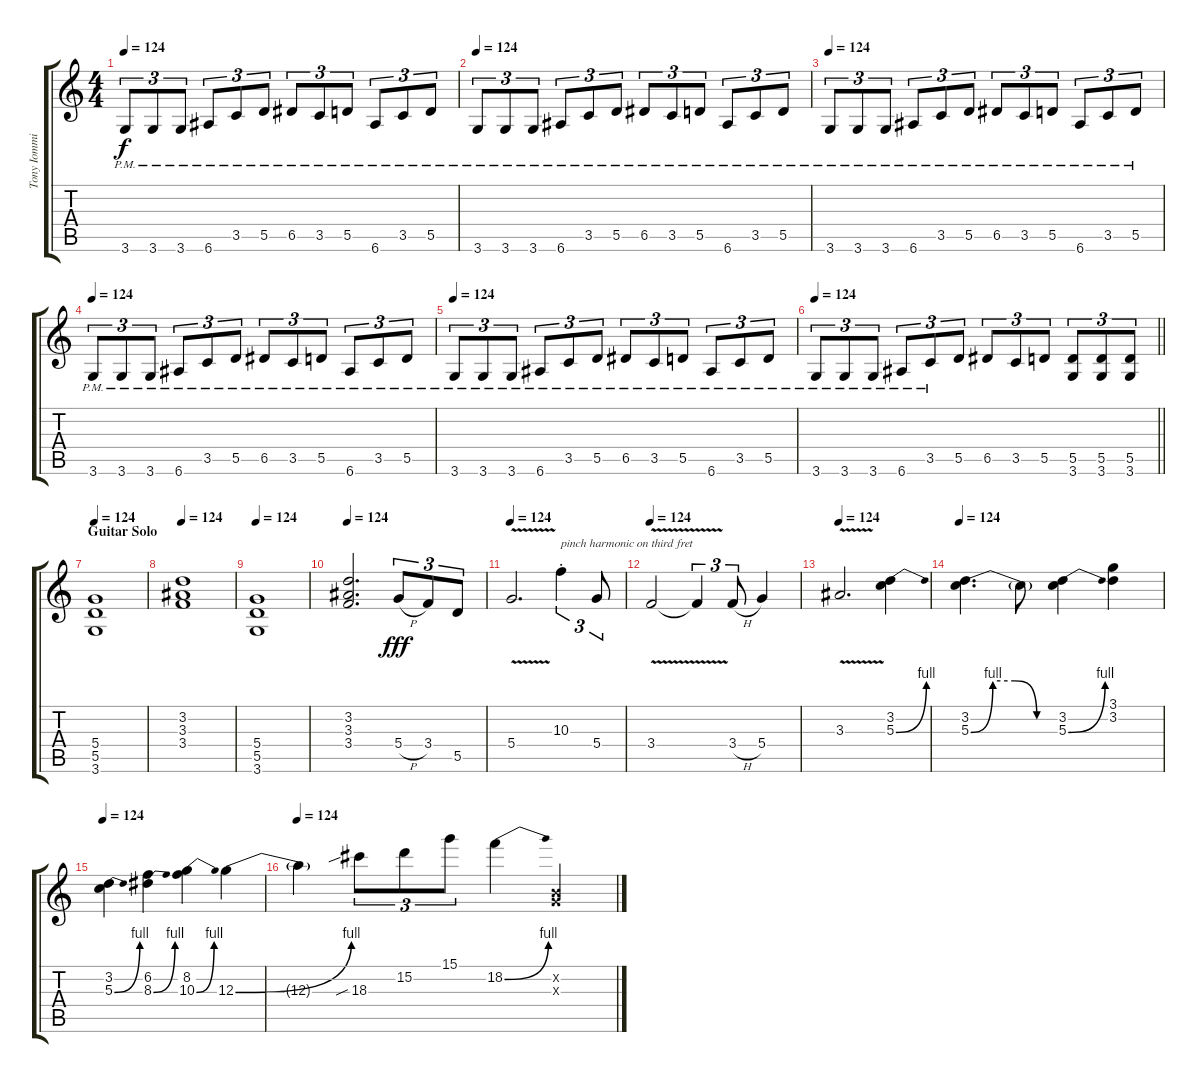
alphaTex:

\track ("Tony Iommi Guitar 1" "Tony Iommi") {instrument overdrivenguitar}
\staff {score tabs}
\tuning (E4 B3 G3 D3 A2 E2) {hide}
\ts (4 4)
\tempo 124
\clef g2
\ks c
3.6{pm}.8{tu (3 2) dy f} 3.6{pm}.8{tu (3 2)} 3.6{pm}.8{tu (3 2)} 6.6{pm}.8{tu (3 2)} 3.5{pm}.8{tu (3 2)} 5.5{pm}.8{tu (3 2)} 6.5{pm}.8{tu (3 2)} 3.5{pm}.8{tu (3 2)} 5.5{pm}.8{tu (3 2)} 6.6{pm}.8{tu (3 2)} 3.5{pm}.8{tu (3 2)} 5.5{pm}.8{tu (3 2)} |
\tempo 124
3.6{pm}.8{tu (3 2)} 3.6{pm}.8{tu (3 2)} 3.6{pm}.8{tu (3 2)} 6.6{pm}.8{tu (3 2)} 3.5{pm}.8{tu (3 2)} 5.5{pm}.8{tu (3 2)} 6.5{pm}.8{tu (3 2)} 3.5{pm}.8{tu (3 2)} 5.5{pm}.8{tu (3 2)} 6.6{pm}.8{tu (3 2)} 3.5{pm}.8{tu (3 2)} 5.5{pm}.8{tu (3 2)} |
\tempo 124
3.6{pm}.8{tu (3 2)} 3.6{pm}.8{tu (3 2)} 3.6{pm}.8{tu (3 2)} 6.6{pm}.8{tu (3 2)} 3.5{pm}.8{tu (3 2)} 5.5{pm}.8{tu (3 2)} 6.5{pm}.8{tu (3 2)} 3.5{pm}.8{tu (3 2)} 5.5{pm}.8{tu (3 2)} 6.6{pm}.8{tu (3 2)} 3.5{pm}.8{tu (3 2)} 5.5{pm}.8{tu (3 2)} |
\tempo 124
3.6{pm}.8{tu (3 2)} 3.6{pm}.8{tu (3 2)} 3.6{pm}.8{tu (3 2)} 6.6{pm}.8{tu (3 2)} 3.5{pm}.8{tu (3 2)} 5.5{pm}.8{tu (3 2)} 6.5{pm}.8{tu (3 2)} 3.5{pm}.8{tu (3 2)} 5.5{pm}.8{tu (3 2)} 6.6{pm}.8{tu (3 2)} 3.5{pm}.8{tu (3 2)} 5.5{pm}.8{tu (3 2)} |
\tempo 124
3.6{pm}.8{tu (3 2)} 3.6{pm}.8{tu (3 2)} 3.6{pm}.8{tu (3 2)} 6.6{pm}.8{tu (3 2)} 3.5{pm}.8{tu (3 2)} 5.5{pm}.8{tu (3 2)} 6.5{pm}.8{tu (3 2)} 3.5{pm}.8{tu (3 2)} 5.5{pm}.8{tu (3 2)} 6.6{pm}.8{tu (3 2)} 3.5{pm}.8{tu (3 2)} 5.5{pm}.8{tu (3 2)} |
\tempo 124
\barLineRight lightlight
3.6{pm}.8{tu (3 2)} 3.6{pm}.8{tu (3 2)} 3.6{pm}.8{tu (3 2)} 6.6{pm}.8{tu (3 2)} 3.5{pm}.8{tu (3 2)} 5.5.8{tu (3 2)} 6.5.8{tu (3 2)} 3.5.8{tu (3 2)} 5.5.8{tu (3 2)} (5.5 3.6).8{tu (3 2)} (5.5 3.6).8{tu (3 2)} (5.5 3.6).8{tu (3 2)} |
\section ("" "Guitar Solo")
\tempo 124
(5.4 5.5 3.6).1 |
\tempo 124
(3.2 3.3 3.4).1 |
\tempo 124
(5.4 5.5 3.6).1 |
\tempo 124
(3.2 3.3 3.4).2{d} 5.4{h}.8{tu (3 2) dy fff volume 16} 3.4.8{tu (3 2)} 5.5.8{tu (3 2)} |
\tempo 124
5.4{v}.2{d} 10.3{st}.4{tu (3 2) txt "pinch harmonic on third fret"} 5.4.8{tu (3 2)} |
\tempo 124
3.4{v}.2 3.4{t}.4{tu (3 2)} 3.4{h}.8{tu (3 2)} 5.4.4 |
\tempo 124
3.3{v}.2{d} (3.2 5.3{be (bend 0 0 60 4)}).4 |
\tempo 124
(3.2 5.3{be (custom 0 0 15 4 30 4 45 0 60 0)}).4{d} 5.3{t}.8 (3.2 5.3{be (bend 0 0 60 4)}).4 (3.1 3.2).4 |
\tempo 124
(3.2 5.3{be (bend 0 0 60 4)}).4 (6.2 8.3{be (bend 0 0 60 4)}).4 (8.2 10.3{be (bend 0 0 60 4)}).4 12.3{be (bend 0 0 60 4)}.4 |
\tempo 124
12.3{t}.4 18.3{sib}.8{tu (3 2)} 15.2.8{tu (3 2)} 15.1.8{tu (3 2)} 18.2{be (bend 0 0 60 4)}.4 (0.2{x} 0.3{x}).4
